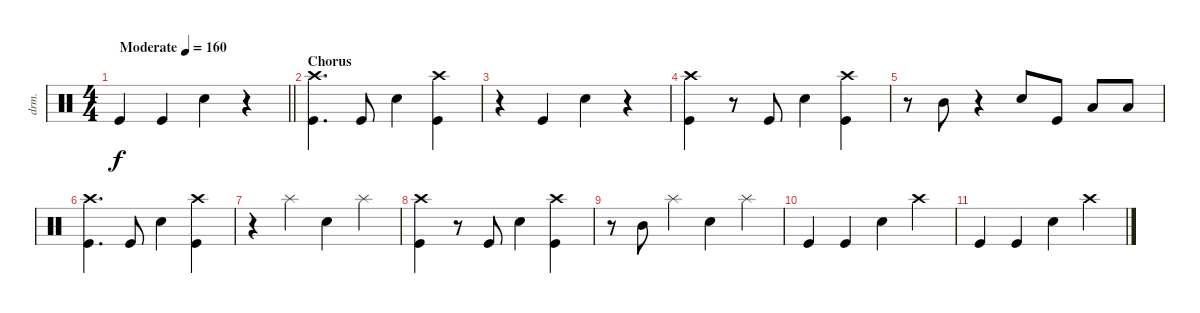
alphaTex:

\defaultSystemsLayout 4
\bracketExtendMode nobrackets
\otherSystemsTrackNameOrientation horizontal
\track ("Drumkit" "drm.") {instrument percussion}
\staff {score}
\articulation defaults
\ts (4 4)
\beaming (8 2 2 2 2)
\tempo (160 "Moderate")
\clef neutral
\barLineRight lightlight
\ks c "Kick (hit)".4{dy f} "Kick (hit)".4 "Snare (hit) 2".4
r.4 |
\section ("" "Chorus")
("Kick (hit)" "Crash high (hit)").4{d} "Kick (hit)".8 "Snare (hit) 2".4 ("Kick (hit)" "Crash high (hit)").4 |
r.4 "Kick (hit)".4 "Snare (hit) 2".4 r.4 |
("Kick (hit)" "Crash high (hit)").4 r.8 "Kick (hit)".8 "Snare (hit) 2".4 ("Kick (hit)" "Crash high (hit)").4 |
r.8 "Mid Tom (hit)".8 r.4 "Snare (hit) 2".8 "Kick (hit)".8 "Low Floor Tom (hit)".8 "Low Floor Tom (hit)".8 |
("Kick (hit)" "Crash high (hit)").4{d} "Kick (hit)".8 "Snare (hit) 2".4 ("Kick (hit)" "Crash high (hit)").4 |
r.4 "Splash (hit)".4 "Snare (hit) 2".4 "Splash (hit)".4 |
("Kick (hit)" "Crash high (hit)").4 r.8 "Kick (hit)".8 "Snare (hit) 2".4 ("Kick (hit)" "Crash high (hit)").4 |
r.8 "Mid Tom (hit)".8 "Splash (hit)".4 "Snare (hit) 2".4 "Splash (hit)".4 |
"Kick (hit)".4 "Kick (hit)".4 "Snare (hit) 2".4 "Crash high (hit)".4 |
"Kick (hit)".4 "Kick (hit)".4 "Snare (hit) 2".4 "Crash high (hit)".4
